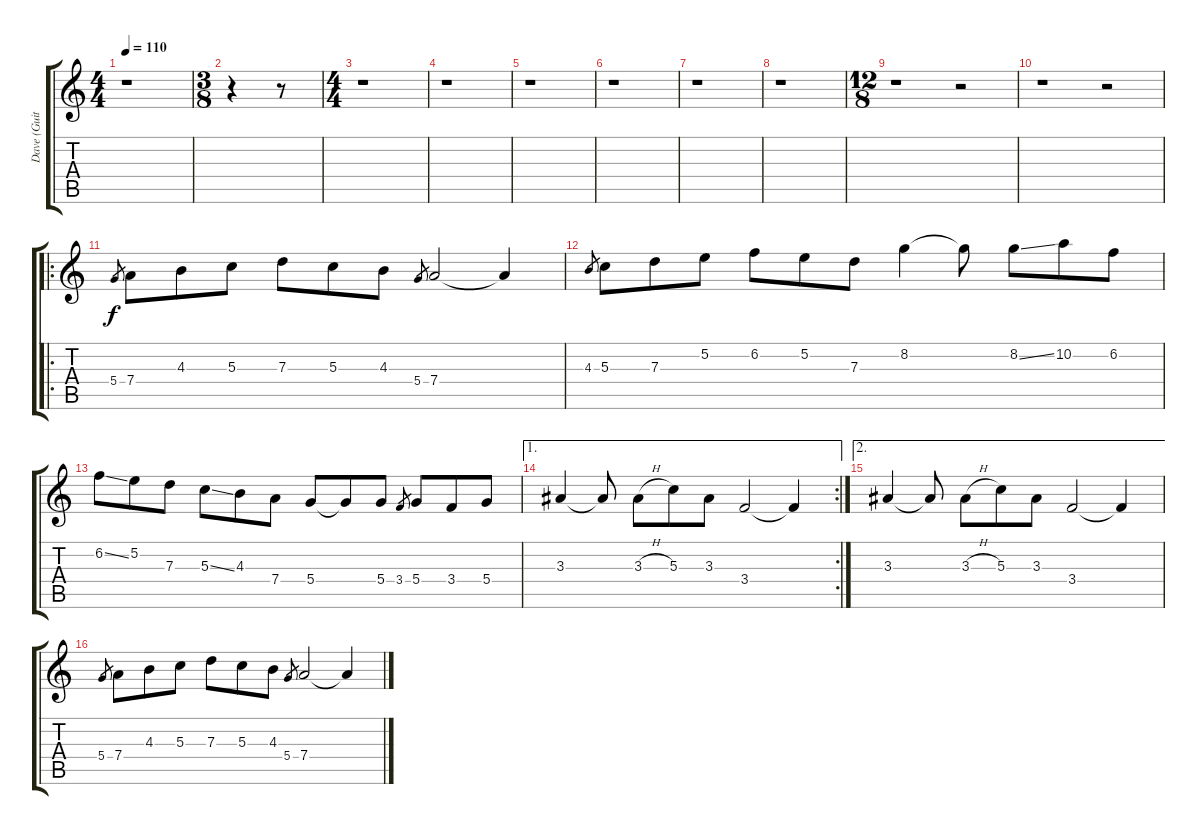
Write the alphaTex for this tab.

\track ("Dave (Guitar 1)" "Dave (Guit") {instrument distortionguitar}
\staff {score tabs}
\tuning (E4 B3 G3 D3 A2 E2) {hide}
\ts (4 4)
\tempo 110
\clef g2
\ks c
r.1{dy f} |
\ts (3 8)
r.4 r.8 |
\ts (4 4)
r.1 |
r.1 |
r.1 |
r.1 |
r.1 |
r.1 |
\ts (12 8)
r.1 r.2 |
r.1 r.2 |
\ro
5.4.8{gr} 7.4.8 4.3.8 5.3.8 7.3.8 5.3.8 4.3.8 5.4.8{gr} 7.4.2 7.4{t}.4 |
4.3.8{gr} 5.3.8 7.3.8 5.2.8 6.2.8 5.2.8 7.3.8 8.2.4 8.2{t}.8 8.2{ss}.8 10.2.8 6.2.8 |
6.2{ss}.8 5.2.8 7.3.8 5.3{ss}.8 4.3.8 7.4.8 5.4.8 5.4{t}.8 5.4.8 3.4.8{gr} 5.4.8 3.4.8 5.4.8 |
\ae 1
\rc 2
3.3.4 3.3{t}.8 3.3{h}.8 5.3.8 3.3.8 3.4.2 3.4{t}.4 |
\ae 2
3.3.4 3.3{t}.8 3.3{h}.8 5.3.8 3.3.8 3.4.2 3.4{t}.4 |
5.4.8{gr} 7.4.8 4.3.8 5.3.8 7.3.8 5.3.8 4.3.8 5.4.8{gr} 7.4.2 7.4{t}.4
